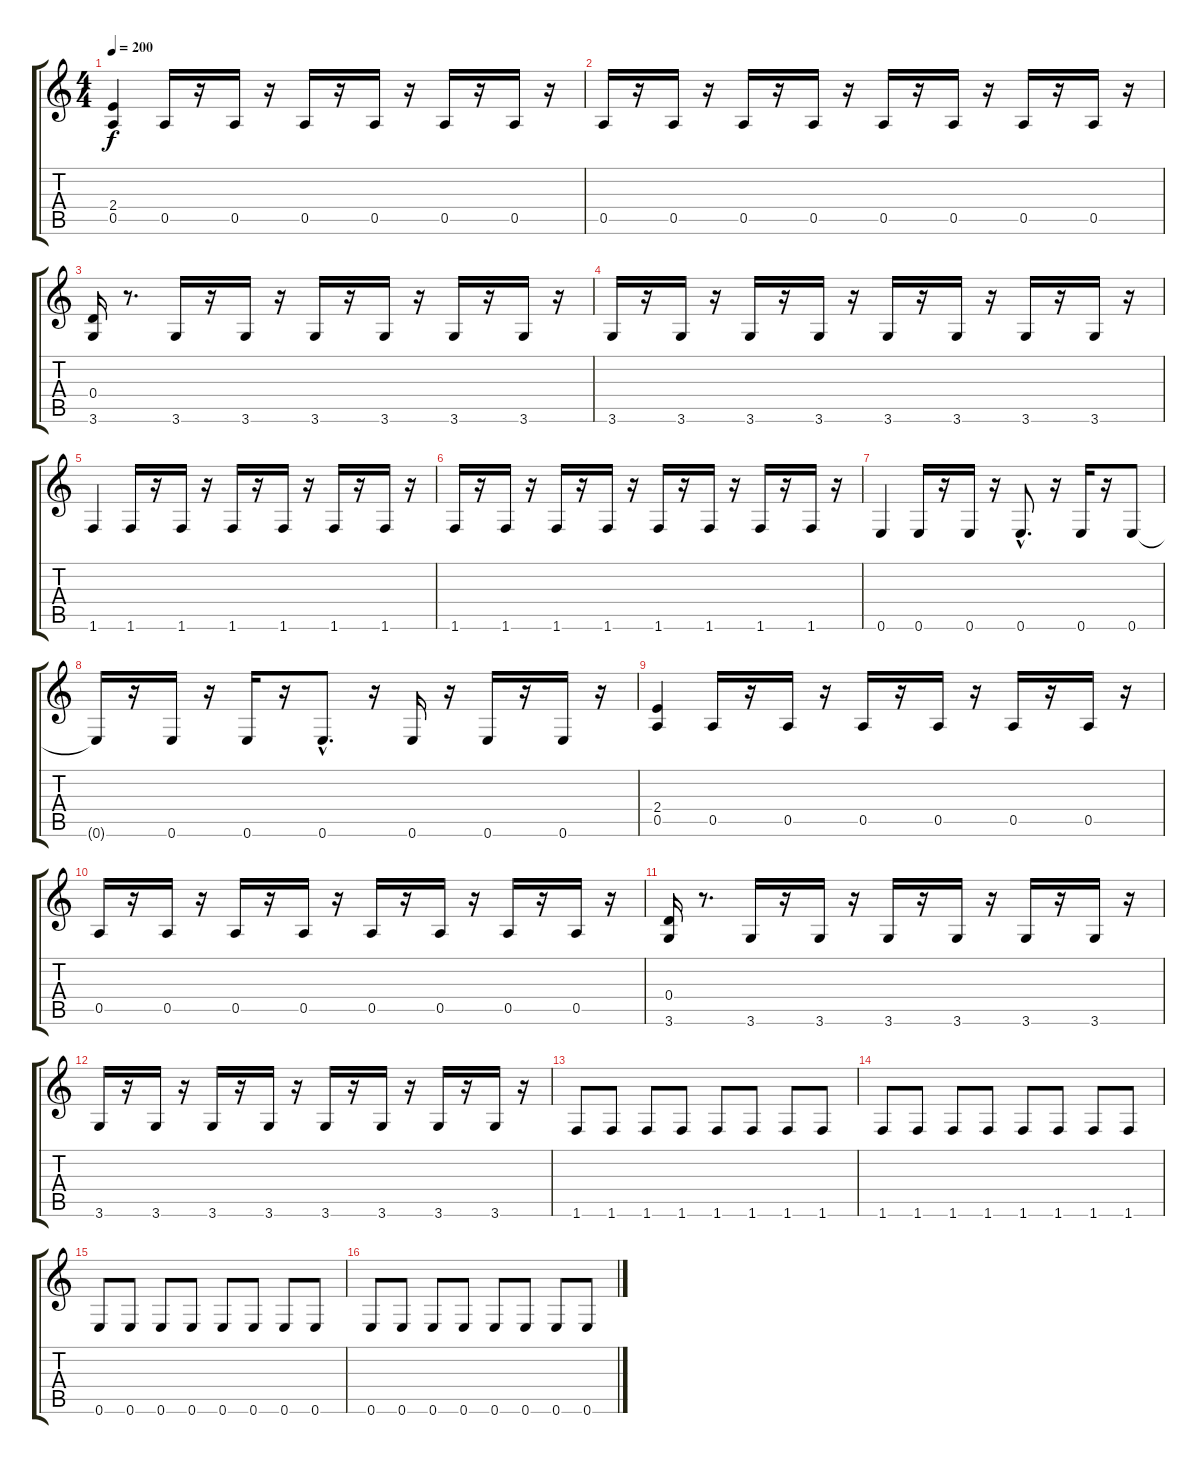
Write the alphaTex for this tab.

\track "" {instrument overdrivenguitar}
\staff {score tabs}
\tuning (E4 B3 G3 D3 A2 E2) {hide}
\ts (4 4)
\tempo 200
\clef g2
\ks c
(2.4 0.5).4{dy f} 0.5.16 r.16 0.5.16 r.16 0.5.16 r.16 0.5.16 r.16 0.5.16 r.16 0.5.16 r.16 |
0.5.16 r.16 0.5.16 r.16 0.5.16 r.16 0.5.16 r.16 0.5.16 r.16 0.5.16 r.16 0.5.16 r.16 0.5.16 r.16 |
(0.4 3.6).16 r.8{d} 3.6.16 r.16 3.6.16 r.16 3.6.16 r.16 3.6.16 r.16 3.6.16 r.16 3.6.16 r.16 |
3.6.16 r.16 3.6.16 r.16 3.6.16 r.16 3.6.16 r.16 3.6.16 r.16 3.6.16 r.16 3.6.16 r.16 3.6.16 r.16 |
1.6.4 1.6.16 r.16 1.6.16 r.16 1.6.16 r.16 1.6.16 r.16 1.6.16 r.16 1.6.16 r.16 |
1.6.16 r.16 1.6.16 r.16 1.6.16 r.16 1.6.16 r.16 1.6.16 r.16 1.6.16 r.16 1.6.16 r.16 1.6.16 r.16 |
0.6.4 0.6.16 r.16 0.6.16 r.16 0.6{hac}.8{d} r.16 0.6.16 r.16 0.6.8 |
0.6{t}.16 r.16 0.6.16 r.16 0.6.16 r.16 0.6{hac}.8{d} r.16 0.6.16 r.16 0.6.16 r.16 0.6.16 r.16 |
(2.4 0.5).4 0.5.16 r.16 0.5.16 r.16 0.5.16 r.16 0.5.16 r.16 0.5.16 r.16 0.5.16 r.16 |
0.5.16 r.16 0.5.16 r.16 0.5.16 r.16 0.5.16 r.16 0.5.16 r.16 0.5.16 r.16 0.5.16 r.16 0.5.16 r.16 |
(0.4 3.6).16 r.8{d} 3.6.16 r.16 3.6.16 r.16 3.6.16 r.16 3.6.16 r.16 3.6.16 r.16 3.6.16 r.16 |
3.6.16 r.16 3.6.16 r.16 3.6.16 r.16 3.6.16 r.16 3.6.16 r.16 3.6.16 r.16 3.6.16 r.16 3.6.16 r.16 |
1.6.8 1.6.8 1.6.8 1.6.8 1.6.8 1.6.8 1.6.8 1.6.8 |
1.6.8 1.6.8 1.6.8 1.6.8 1.6.8 1.6.8 1.6.8 1.6.8 |
0.6.8 0.6.8 0.6.8 0.6.8 0.6.8 0.6.8 0.6.8 0.6.8 |
0.6.8 0.6.8 0.6.8 0.6.8 0.6.8 0.6.8 0.6.8 0.6.8
